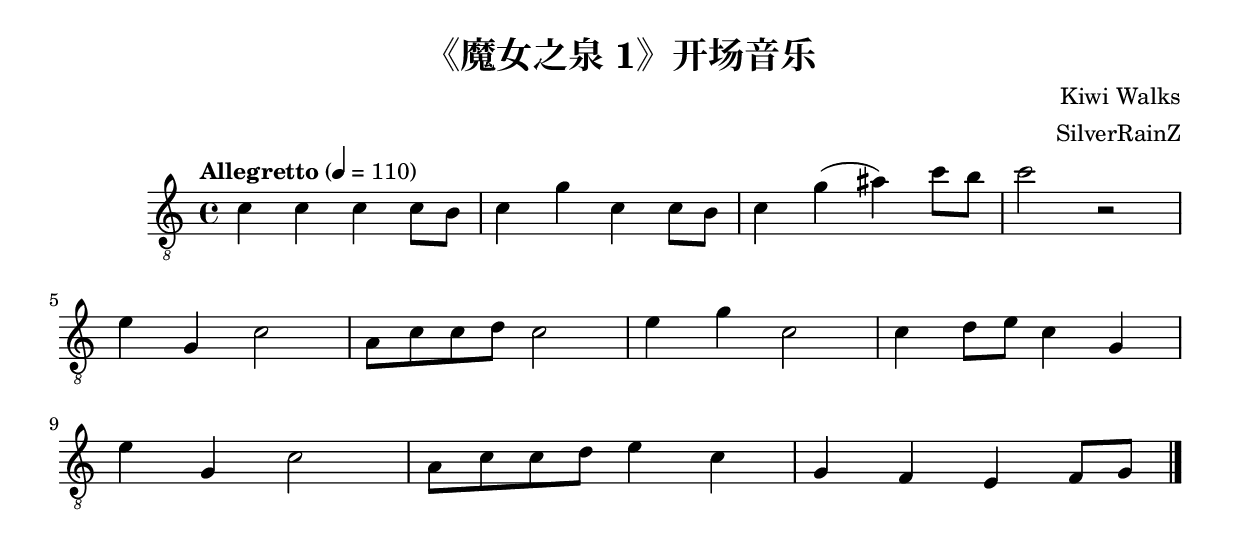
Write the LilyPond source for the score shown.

\version "2.24.0"
\header {
  title = "《魔女之泉 1》开场音乐"
  composer = "Kiwi Walks"
  arranger = "SilverRainZ"
}

symbols =  {
  \time 4/4
  \tempo  "Allegretto" 4 = 110

  % 1
  c'4 c' c' c'8 b8
  c'4 g' c' c'8 b8
  c'4 g' (ais') c''8 b'8
  c''2 r2 \break

  %14
  e'4 g c'2
  a8 c'8 c'8 d'8 c'2

  e'4 g' c'2
  c'4 d'8 e'8 c'4 g \break

  e'4 g c'2
  a8 c'8 c'8 d'8 e'4 c'

  g4 f e f8 g8

  \bar "|."
}

\score {
  <<
    \new Staff \with {midiInstrument = "acoustic guitar (nylon)"} {
      \clef "G_8"
      \symbols
    }
    % \new TabStaff {
    %   \tabFullNotation
    %   \symbols
    % }
  >>

  \midi { }
  \layout { }
}
